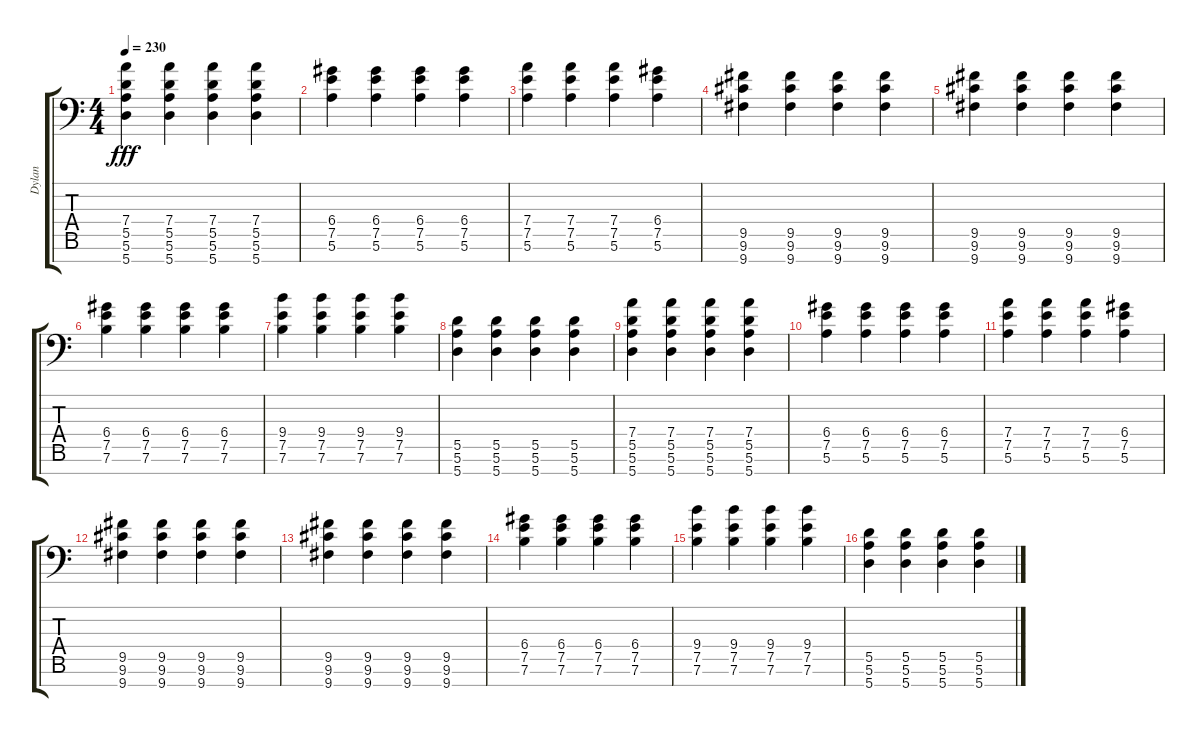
\track ("Dylan" "Dylan") {instrument distortionguitar}
\staff {score tabs}
\tuning (E4 B3 G3 D3 A2 E2 A1) {hide}
\ts (4 4)
\tempo 230
\clef f4
\ks c
(7.4 5.5 5.6 5.7).4{dy fff} (7.4 5.5 5.6 5.7).4 (7.4 5.5 5.6 5.7).4{beam merge} (7.4 5.5 5.6 5.7).4 |
(6.4 7.5 5.6).4{beam merge} (6.4 7.5 5.6).4{beam merge} (6.4 7.5 5.6).4{beam merge} (6.4 7.5 5.6).4 |
(7.4 7.5 5.6).4{beam merge} (7.4 7.5 5.6).4{beam merge} (7.4 7.5 5.6).4{beam merge} (6.4 7.5 5.6).4 |
(9.5 9.6 9.7).4 (9.5 9.6 9.7).4{beam merge} (9.5 9.6 9.7).4{beam merge} (9.5 9.6 9.7).4 |
(9.5 9.6 9.7).4 (9.5 9.6 9.7).4{beam merge} (9.5 9.6 9.7).4{beam merge} (9.5 9.6 9.7).4 |
(6.4 7.5 7.6).4{beam merge} (6.4 7.5 7.6).4{beam merge} (6.4 7.5 7.6).4{beam merge} (6.4 7.5 7.6).4 |
(9.4 7.5 7.6).4{beam merge} (9.4 7.5 7.6).4{beam merge} (9.4 7.5 7.6).4{beam merge} (9.4 7.5 7.6).4 |
(5.5 5.6 5.7).4 (5.5 5.6 5.7).4 (5.5 5.6 5.7).4{beam merge} (5.5 5.6 5.7).4 |
(7.4 5.5 5.6 5.7).4 (7.4 5.5 5.6 5.7).4 (7.4 5.5 5.6 5.7).4{beam merge} (7.4 5.5 5.6 5.7).4 |
(6.4 7.5 5.6).4{beam merge} (6.4 7.5 5.6).4{beam merge} (6.4 7.5 5.6).4{beam merge} (6.4 7.5 5.6).4 |
(7.4 7.5 5.6).4{beam merge} (7.4 7.5 5.6).4{beam merge} (7.4 7.5 5.6).4{beam merge} (6.4 7.5 5.6).4 |
(9.5 9.6 9.7).4 (9.5 9.6 9.7).4{beam merge} (9.5 9.6 9.7).4{beam merge} (9.5 9.6 9.7).4 |
(9.5 9.6 9.7).4 (9.5 9.6 9.7).4{beam merge} (9.5 9.6 9.7).4{beam merge} (9.5 9.6 9.7).4 |
(6.4 7.5 7.6).4{beam merge} (6.4 7.5 7.6).4{beam merge} (6.4 7.5 7.6).4{beam merge} (6.4 7.5 7.6).4 |
(9.4 7.5 7.6).4{beam merge} (9.4 7.5 7.6).4{beam merge} (9.4 7.5 7.6).4{beam merge} (9.4 7.5 7.6).4 |
(5.5 5.6 5.7).4 (5.5 5.6 5.7).4 (5.5 5.6 5.7).4{beam merge} (5.5 5.6 5.7).4
